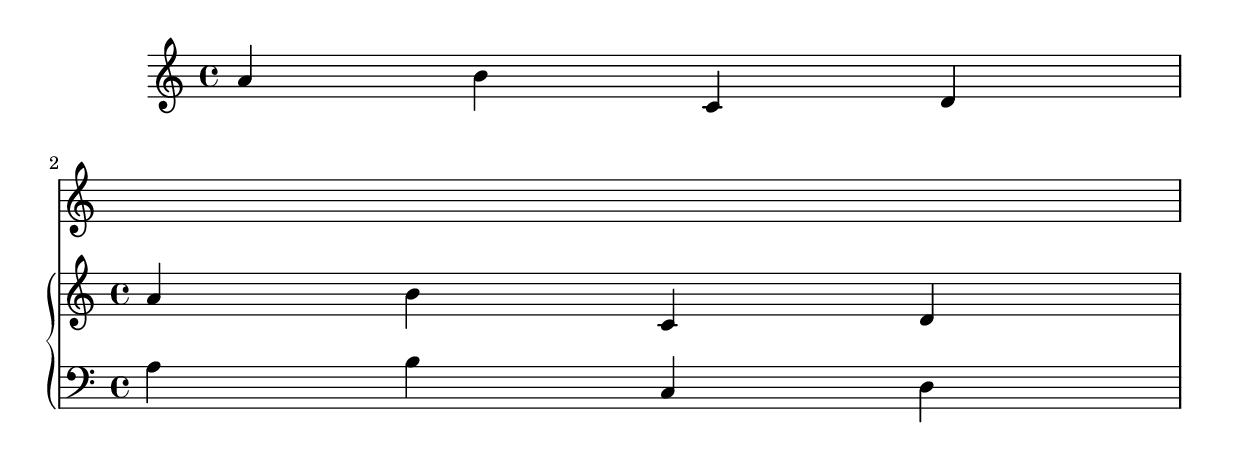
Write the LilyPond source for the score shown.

\version "1.9.8"

\header  {
texidoc = "a staff should really die, if no one's referencing it."
}
\score {
 {
    \context Staff = q {
      \notes { a' b' c' d' }
    }

    \break

    \context PianoStaff <<
      \context Staff = i {
        \notes { a' b' c' d' }
      }
      \context Staff = ii {
        \notes { \clef "bass" a b c d }
      }
    >>
  }
}
